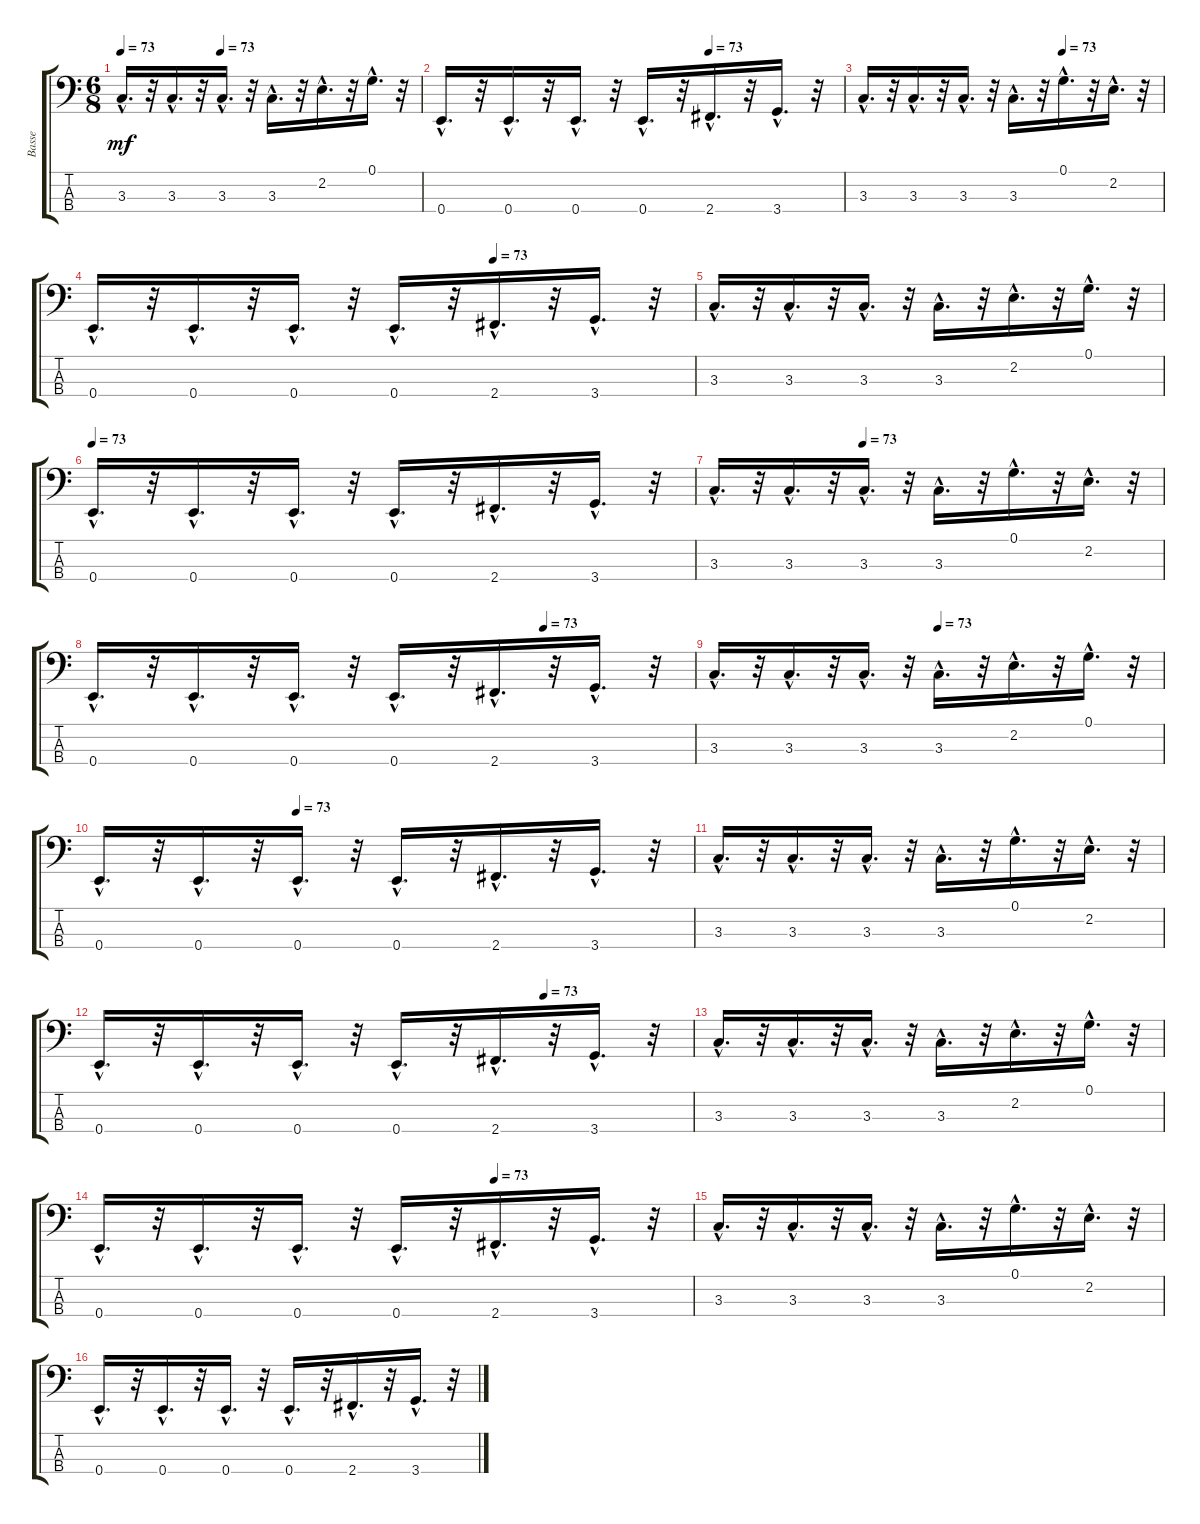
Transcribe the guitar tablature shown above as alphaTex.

\track ("Basse" "Basse") {instrument acousticbass}
\staff {score tabs}
\tuning (G2 D2 A1 E1) {hide}
\ts (6 8)
\tempo 73
\tempo (73 0.3333333333333333)
\clef f4
\ks c
3.3{hac}.16{d dy mf} r.32 3.3{hac}.16{d} r.32 3.3{hac}.16{d} r.32 3.3{hac}.16{d} r.32 2.2{hac}.16{d} r.32 0.1{hac}.16{d} r.32 |
\tempo (73 0.6666666666666666)
0.4{hac}.16{d} r.32 0.4{hac}.16{d} r.32 0.4{hac}.16{d} r.32 0.4{hac}.16{d} r.32 2.4{hac}.16{d} r.32 3.4{hac}.16{d} r.32 |
\tempo (73 0.6666666666666666)
3.3{hac}.16{d} r.32 3.3{hac}.16{d} r.32 3.3{hac}.16{d} r.32 3.3{hac}.16{d} r.32 0.1{hac}.16{d} r.32 2.2{hac}.16{d} r.32 |
\tempo (73 0.6666666666666666)
0.4{hac}.16{d} r.32 0.4{hac}.16{d} r.32 0.4{hac}.16{d} r.32 0.4{hac}.16{d} r.32 2.4{hac}.16{d} r.32 3.4{hac}.16{d} r.32 |
3.3{hac}.16{d} r.32 3.3{hac}.16{d} r.32 3.3{hac}.16{d} r.32 3.3{hac}.16{d} r.32 2.2{hac}.16{d} r.32 0.1{hac}.16{d} r.32 |
\tempo 73
0.4{hac}.16{d} r.32 0.4{hac}.16{d} r.32 0.4{hac}.16{d} r.32 0.4{hac}.16{d} r.32 2.4{hac}.16{d} r.32 3.4{hac}.16{d} r.32 |
\tempo (73 0.3333333333333333)
3.3{hac}.16{d} r.32 3.3{hac}.16{d} r.32 3.3{hac}.16{d} r.32 3.3{hac}.16{d} r.32 0.1{hac}.16{d} r.32 2.2{hac}.16{d} r.32 |
\tempo (73 0.75)
0.4{hac}.16{d} r.32 0.4{hac}.16{d} r.32 0.4{hac}.16{d} r.32 0.4{hac}.16{d} r.32 2.4{hac}.16{d} r.32 3.4{hac}.16{d} r.32 |
\tempo (73 0.5)
3.3{hac}.16{d} r.32 3.3{hac}.16{d} r.32 3.3{hac}.16{d} r.32 3.3{hac}.16{d} r.32 2.2{hac}.16{d} r.32 0.1{hac}.16{d} r.32 |
\tempo (73 0.3333333333333333)
0.4{hac}.16{d} r.32 0.4{hac}.16{d} r.32 0.4{hac}.16{d} r.32 0.4{hac}.16{d} r.32 2.4{hac}.16{d} r.32 3.4{hac}.16{d} r.32 |
3.3{hac}.16{d} r.32 3.3{hac}.16{d} r.32 3.3{hac}.16{d} r.32 3.3{hac}.16{d} r.32 0.1{hac}.16{d} r.32 2.2{hac}.16{d} r.32 |
\tempo (73 0.75)
0.4{hac}.16{d} r.32 0.4{hac}.16{d} r.32 0.4{hac}.16{d} r.32 0.4{hac}.16{d} r.32 2.4{hac}.16{d} r.32 3.4{hac}.16{d} r.32 |
3.3{hac}.16{d} r.32 3.3{hac}.16{d} r.32 3.3{hac}.16{d} r.32 3.3{hac}.16{d} r.32 2.2{hac}.16{d} r.32 0.1{hac}.16{d} r.32 |
\tempo (73 0.6666666666666666)
0.4{hac}.16{d} r.32 0.4{hac}.16{d} r.32 0.4{hac}.16{d} r.32 0.4{hac}.16{d} r.32 2.4{hac}.16{d} r.32 3.4{hac}.16{d} r.32 |
3.3{hac}.16{d} r.32 3.3{hac}.16{d} r.32 3.3{hac}.16{d} r.32 3.3{hac}.16{d} r.32 0.1{hac}.16{d} r.32 2.2{hac}.16{d} r.32 |
0.4{hac}.16{d} r.32 0.4{hac}.16{d} r.32 0.4{hac}.16{d} r.32 0.4{hac}.16{d} r.32 2.4{hac}.16{d} r.32 3.4{hac}.16{d} r.32
